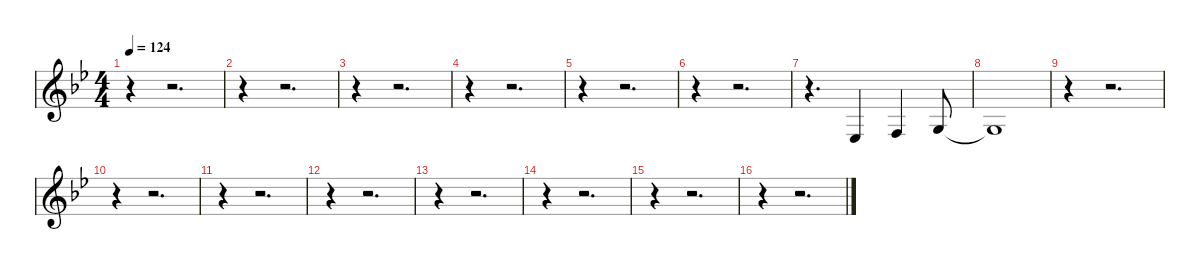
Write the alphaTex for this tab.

\defaultSystemsLayout 4
\hideDynamics
\bracketExtendMode nobrackets
\singleTrackTrackNamePolicy hidden
\multiTrackTrackNamePolicy hidden
\firstSystemTrackNameMode fullname
\firstSystemTrackNameOrientation horizontal
\otherSystemsTrackNameOrientation horizontal
\track ("Keyboard" "el.pno.") {instrument electricgrandpiano}
\staff {score}
\tuning (E4 C4 G3 C3 G2 C2)
\ts (4 4)
\tempo 124
\clef g2
\ks gminor
r.4{dy f beam Down} r.2{d beam Down} |
r.4{beam Down} r.2{d beam Down} |
r.4{beam Down} r.2{d beam Down} |
r.4{beam Down} r.2{d beam Down} |
r.4{beam Down} r.2{d beam Down} |
r.4{beam Down} r.2{d beam Down} |
r.4{d beam Down} 3.4{acc b}.4{beam Up} 5.4{acc forcenatural}.4{beam Up} 7.4{acc forcenatural}.8{beam Up} |
7.4{t acc forcenatural}.1{beam Up} |
r.4{beam Down} r.2{d beam Down} |
r.4{beam Down} r.2{d beam Down} |
r.4{beam Down} r.2{d beam Down} |
r.4{beam Down} r.2{d beam Down} |
r.4{beam Down} r.2{d beam Down} |
r.4{beam Down} r.2{d beam Down} |
r.4{beam Down} r.2{d beam Down} |
r.4{beam Down} r.2{d beam Down}
